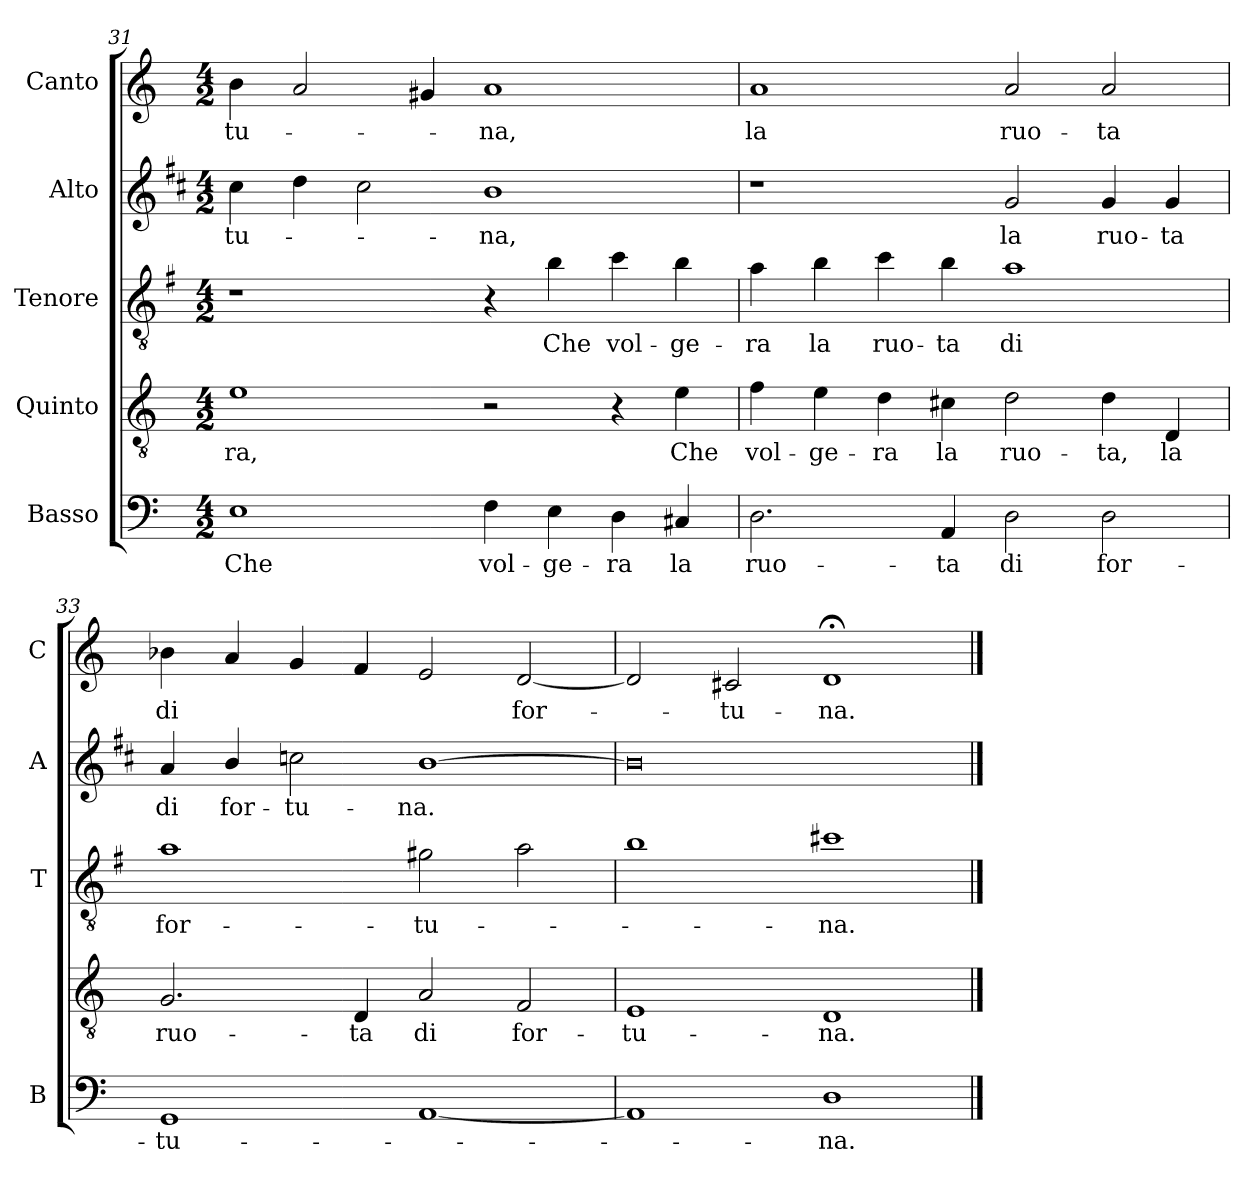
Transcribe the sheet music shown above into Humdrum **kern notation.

**kern	**text	**kern	**text	**kern	**text	**kern	**text	**kern	**text
*part5	*part5	*part4	*part4	*part3	*part3	*part2	*part2	*part1	*part1
*staff5	*staff5	*staff4	*staff4	*staff3	*staff3	*staff2	*staff2	*staff1	*staff1
*I"Basso	*	*I"Quinto	*	*I"Tenore	*	*I"Alto	*	*I"Canto	*
*I'B	*	*	*	*I'T	*	*I'A	*	*I'C	*
!!LO:LB:g=z
*clefF4	*	*clefGv2	*	*clefGv2	*	*clefG2	*	*clefG2	*
*	*	*	*	*ITrd4c7	*	*ITrd1c2	*	*	*
*k[]	*	*k[]	*	*k[]	*	*k[]	*	*k[]	*
*C:	*	*C:	*	*C:	*	*C:	*	*C:	*
*M4/2	*	*M4/2	*	*M4/2	*	*M4/2	*	*M4/2	*
=31	=31	=31	=31	=31	=31	=31	=31	=31	=31
!	!LO:LY:b	!	!LO:LY:b	!	!	!	!LO:LY:b	!	!LO:LY:b
1E	Che	1e	-ra,	1r	.	4b\	-tu-	4b\	-tu-
.	.	.	.	.	.	4cc\	.	2a/	.
.	.	.	.	.	.	2b\	.	.	.
.	.	.	.	.	.	.	.	4g#X/	.
!	!LO:LY:b	!	!	!	!	!	!LO:LY:b	!	!LO:LY:b
4F\	vol-	2r	.	4r	.	1a	-na,	1a	-na,
!	!LO:LY:b	!	!	!	!LO:LY:b	!	!	!	!
4E\	-ge-	.	.	4e\	Che	.	.	.	.
!	!LO:LY:b	!	!	!	!LO:LY:b	!	!	!	!
4D\	-ra	4r	.	4f\	vol-	.	.	.	.
!	!LO:LY:b	!	!LO:LY:b	!	!LO:LY:b	!	!	!	!
4C#X/	la	4e\	Che	4e\	-ge-	.	.	.	.
=32	=32	=32	=32	=32	=32	=32	=32	=32	=32
!	!LO:LY:b	!	!LO:LY:b	!	!LO:LY:b	!	!	!	!LO:LY:b
2.D\	ruo-	4f\	vol-	4d\	-ra	1r	.	1a	la
!	!	!	!LO:LY:b	!	!LO:LY:b	!	!	!	!
.	.	4e\	-ge-	4e\	la	.	.	.	.
!	!	!	!LO:LY:b	!	!LO:LY:b	!	!	!	!
.	.	4d\	-ra	4f\	ruo-	.	.	.	.
!	!LO:LY:b	!	!LO:LY:b	!	!LO:LY:b	!	!	!	!
4AA/	-ta	4c#X\	la	4e\	-ta	.	.	.	.
!	!LO:LY:b	!	!LO:LY:b	!	!LO:LY:b	!	!LO:LY:b	!	!LO:LY:b
2D\	di	2d\	ruo-	1d	di	2f/	la	2a/	ruo-
!	!LO:LY:b	!	!LO:LY:b	!	!	!	!LO:LY:b	!	!LO:LY:b
2D\	for-	4d\	-ta,	.	.	4f/	ruo-	2a/	-ta
!	!	!	!LO:LY:b	!	!	!	!LO:LY:b	!	!
.	.	4D/	la	.	.	4f/	-ta	.	.
=33	=33	=33	=33	=33	=33	=33	=33	=33	=33
!	!LO:LY:b	!	!LO:LY:b	!	!LO:LY:b	!	!LO:LY:b	!	!LO:LY:b
1GG	-tu-	2.G/	ruo-	1d	for-	4g/	di	4b-X\	di
!	!	!	!	!	!	!	!LO:LY:b	!	!
.	.	.	.	.	.	4a/	for-	4a/	.
!	!	!	!	!	!	!	!LO:LY:b	!	!
.	.	.	.	.	.	2b-X\	-tu-	4g/	.
!	!	!	!LO:LY:b	!	!	!	!	!	!
.	.	4D/	-ta	.	.	.	.	4f/	.
!	!	!	!LO:LY:b	!	!LO:LY:b	!	!LO:LY:b	!	!
[1AA	.	2A/	di	2c#X\	-tu-	[1a	-na.	2e/	.
!	!	!	!LO:LY:b	!	!	!	!	!	!LO:LY:b
.	.	2F/	for-	2d\	.	.	.	[2d/	for-
=34	=34	=34	=34	=34	=34	=34	=34	=34	=34
!	!	!	!LO:LY:b	!	!	!	!	!	!
1AA]	.	1E	-tu-	1e	.	0a]	.	2d/]	.
!	!	!	!	!	!	!	!	!	!LO:LY:b
.	.	.	.	.	.	.	.	2c#X/	-tu-
!	!LO:LY:b	!	!LO:LY:b	!	!LO:LY:b	!	!	!	!LO:LY:b
1D	-na.	1D	-na.	1f#X	-na.	.	.	1d;<	-na.
==	==	==	==	==	==	==	==	==	==
*-	*-	*-	*-	*-	*-	*-	*-	*-	*-
